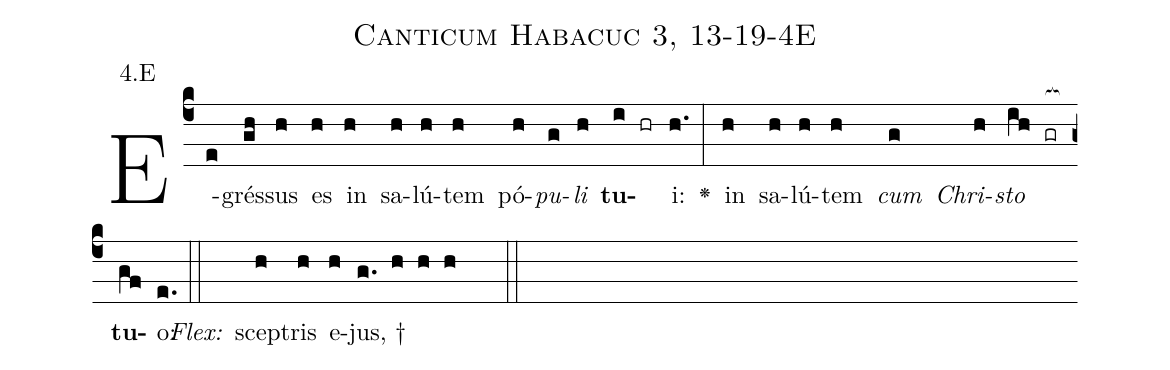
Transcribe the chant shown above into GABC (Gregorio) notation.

name: Canticum Habacuc 3, 13-19-4E;
annotation: 4.E;
%%
(c4)E(e)grés(gh)sus(h) es(h) in(h) sa(h)lú(h)tem(h) pó(h)<i>pu</i>(g)<i>li</i>(h) <b>tu</b>(i hr)i:(h.) <v>\greheightstar</v>(:) in(h) sa(h)lú(h)tem(h) <i>cum</i>(g) <i>Chri</i>(h)<i>sto</i>(ih gr[ocb:1{]) <b>tu</b>(gf[ocb:0}])o:(e.) (::)
<i>Flex:</i>()  scep(h)tris(h) e(h)jus, †(g. h h h  ::)

%E(h) u(g) o(h) u(ih) a(gf) e.(e.) (::)
